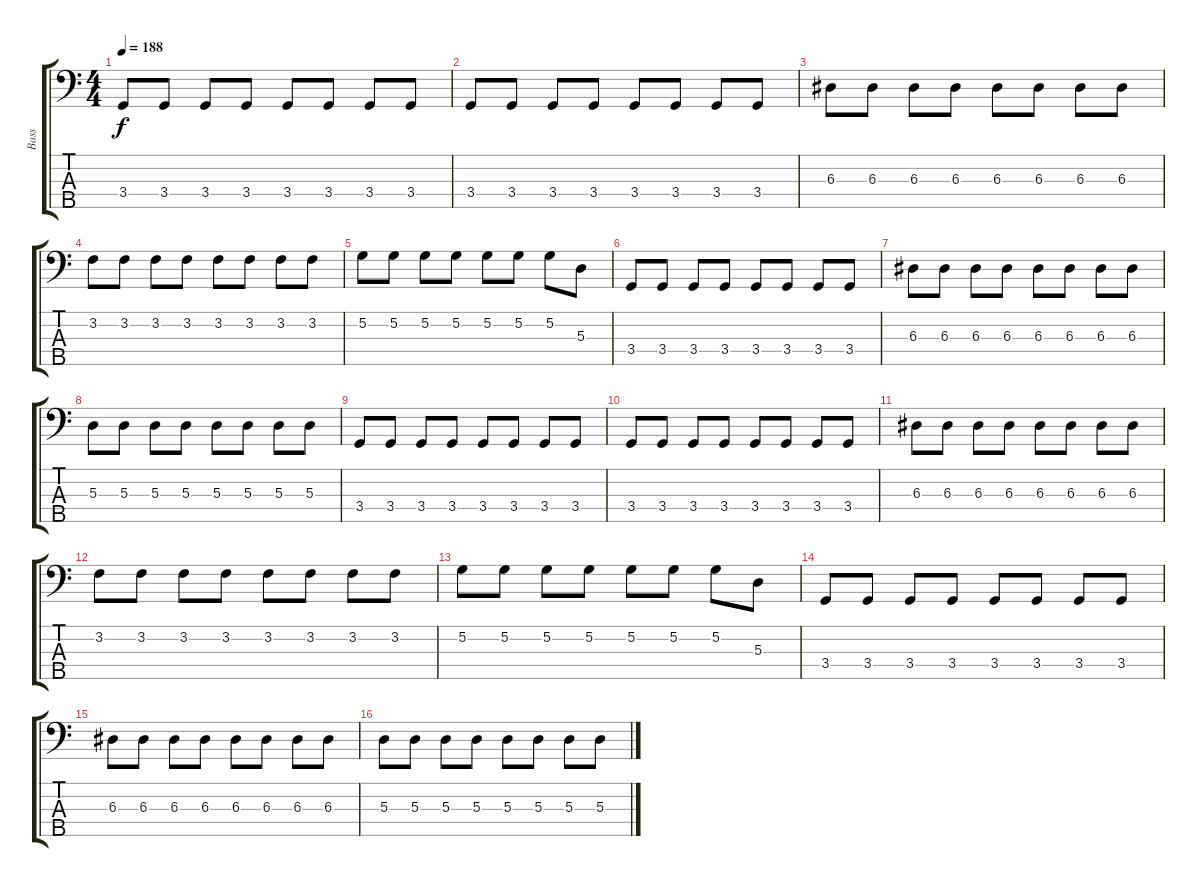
\track ("Bass" "Bass") {instrument electricbassfinger}
\staff {score tabs}
\tuning (G2 D2 A1 E1 B0) {hide}
\ts (4 4)
\tempo 188
\clef f4
\ks c
3.4.8{dy f} 3.4.8 3.4.8 3.4.8 3.4.8 3.4.8 3.4.8 3.4.8 |
3.4.8 3.4.8 3.4.8 3.4.8 3.4.8 3.4.8 3.4.8 3.4.8 |
6.3.8 6.3.8 6.3.8 6.3.8 6.3.8 6.3.8 6.3.8 6.3.8 |
3.2.8 3.2.8 3.2.8 3.2.8 3.2.8 3.2.8 3.2.8 3.2.8 |
5.2.8 5.2.8 5.2.8 5.2.8 5.2.8 5.2.8 5.2.8 5.3.8 |
3.4.8 3.4.8 3.4.8 3.4.8 3.4.8 3.4.8 3.4.8 3.4.8 |
6.3.8 6.3.8 6.3.8 6.3.8 6.3.8 6.3.8 6.3.8 6.3.8 |
5.3.8 5.3.8 5.3.8 5.3.8 5.3.8 5.3.8 5.3.8 5.3.8 |
3.4.8 3.4.8 3.4.8 3.4.8 3.4.8 3.4.8 3.4.8 3.4.8 |
3.4.8 3.4.8 3.4.8 3.4.8 3.4.8 3.4.8 3.4.8 3.4.8 |
6.3.8 6.3.8 6.3.8 6.3.8 6.3.8 6.3.8 6.3.8 6.3.8 |
3.2.8 3.2.8 3.2.8 3.2.8 3.2.8 3.2.8 3.2.8 3.2.8 |
5.2.8 5.2.8 5.2.8 5.2.8 5.2.8 5.2.8 5.2.8 5.3.8 |
3.4.8 3.4.8 3.4.8 3.4.8 3.4.8 3.4.8 3.4.8 3.4.8 |
6.3.8 6.3.8 6.3.8 6.3.8 6.3.8 6.3.8 6.3.8 6.3.8 |
5.3.8 5.3.8 5.3.8 5.3.8 5.3.8 5.3.8 5.3.8 5.3.8
